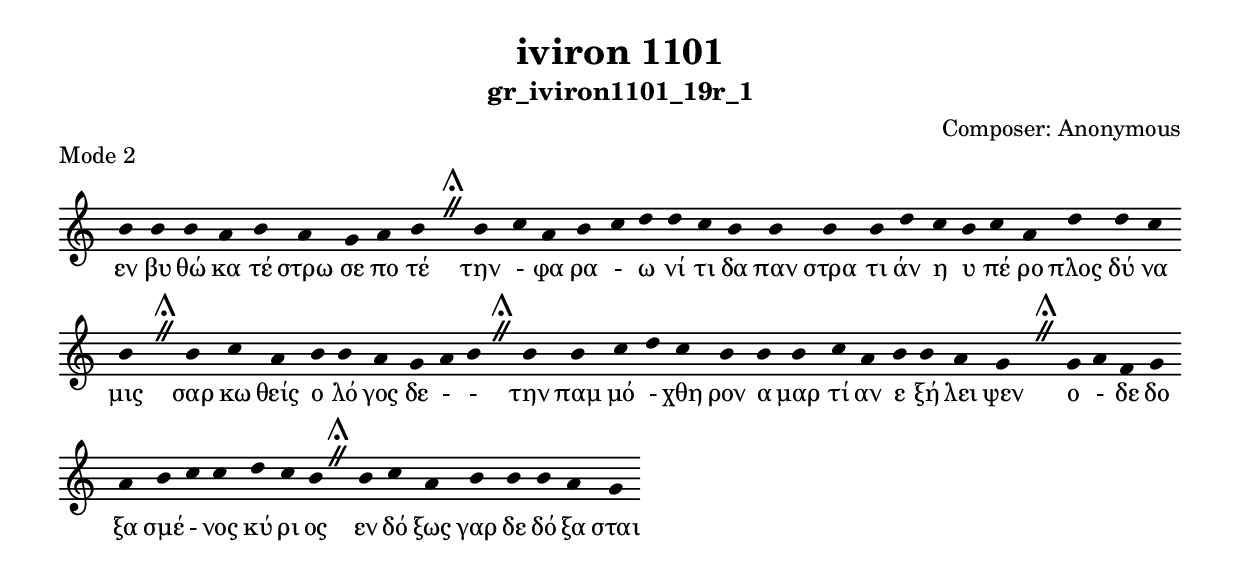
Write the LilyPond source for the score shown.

\include "gregorian.ly"

	\header {
 	  title = "iviron 1101"
	  subtitle = "gr_iviron1101_19r_1"
	  composer = "Composer: Anonymous"
	  piece = "Mode 2"
	}

	chant = {
	  b'4 b'4 b'4 a'4 b'4 a'4 g'4 a'4 b'4 \divisioMaior
 b'4 c''4 a'4 b'4 c''4 d''4 d''4 c''4 b'4 b'4 b'4 b'4 d''4 c''4 b'4 c''4 a'4 d''4 d''4 c''4 b'4 \divisioMaior
 b'4 c''4 a'4 b'4 b'4 a'4 g'4 a'4 b'4 \divisioMaior
 b'4 b'4 c''4 d''4 c''4 b'4 b'4 b'4 c''4 a'4 b'4 b'4 a'4 g'4 \divisioMaior
 g'4 a'4 f'4 g'4 a'4 b'4 c''4 c''4 d''4 c''4 b'4 \divisioMaior
 b'4 c''4 a'4 b'4 b'4 b'4 a'4 g'4\finalis
	}

	verba = \lyricmode {εν βυ θώ κα τέ στρω σε πο τέ 
την - φα ρα - ω νί τι δα παν στρα τι άν η υ πέ ρο πλος δύ να μις 
σαρ κω θείς ο λό γος δε -  - 
την παμ μό - χθη ρον α μαρ τί αν ε ξή λει ψεν 
ο - δε δο ξα σμέ - νος κύ ρι ος 
εν δό ξως γαρ δε δό ξα σται 
	}


	\score {
	  \new Staff <<
	  \new Voice = "melody" \chant
	  \new Lyrics = "one" \lyricsto melody \verba
	  >>
	  \layout {
	    \context {
	      \Staff
	      \remove "Time_signature_engraver"
	      \remove "Bar_engraver"
	    }
	    \context {
	      \Voice
	      \remove "Stem_engraver"
	    }
	  }
	}